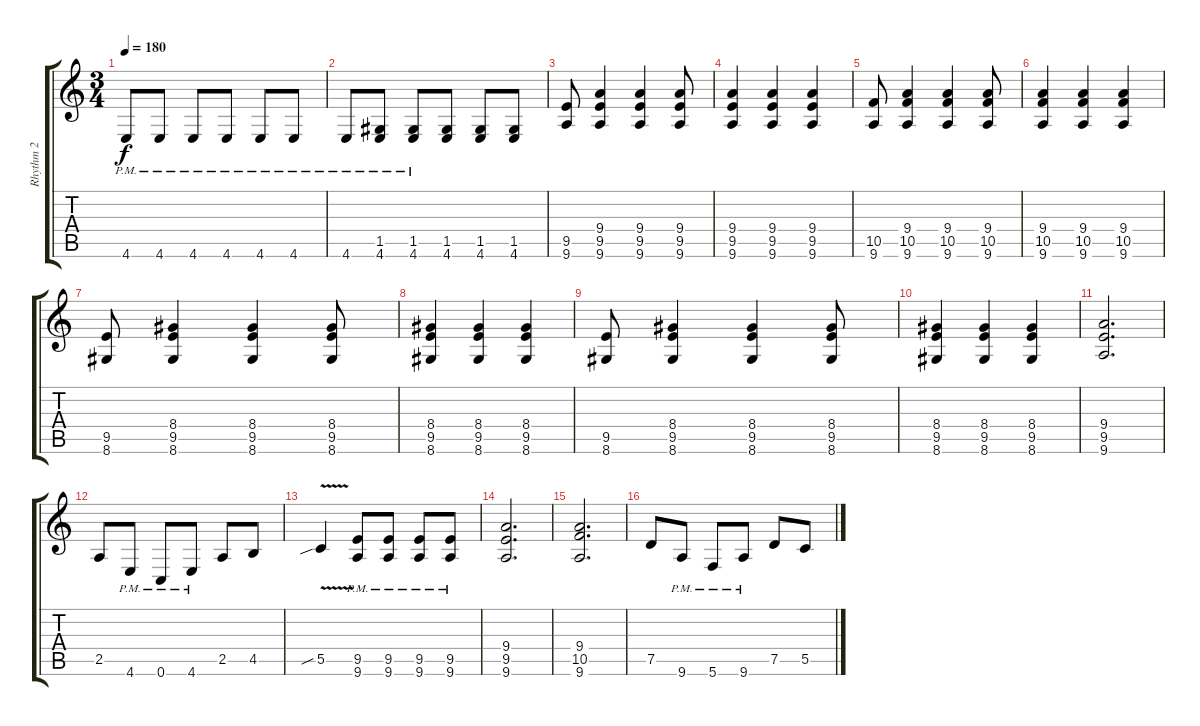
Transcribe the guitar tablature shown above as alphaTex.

\track ("Rhythm 2" "Rhythm 2") {instrument overdrivenguitar}
\staff {score tabs}
\tuning (D4 A3 F3 C3 G2 C2) {hide}
\ts (3 4)
\tempo 180
\clef g2
\ks c
4.6{pm}.8{dy f} 4.6{pm}.8 4.6{pm}.8 4.6{pm}.8 4.6{pm}.8 4.6{pm}.8 |
4.6{pm}.8 (1.5{pm} 4.6{pm}).8 (1.5{pm} 4.6{pm}).8 (1.5 4.6).8 (1.5 4.6).8 (1.5 4.6).8 |
(9.5 9.6).8 (9.4 9.5 9.6).4 (9.4 9.5 9.6).4 (9.4 9.5 9.6).8 |
(9.4 9.5 9.6).4 (9.4 9.5 9.6).4 (9.4 9.5 9.6).4 |
(10.5 9.6).8 (9.4 10.5 9.6).4 (9.4 10.5 9.6).4 (9.4 10.5 9.6).8 |
(9.4 10.5 9.6).4 (9.4 10.5 9.6).4 (9.4 10.5 9.6).4 |
(9.5 8.6).8 (8.4 9.5 8.6).4 (8.4 9.5 8.6).4 (8.4 9.5 8.6).8 |
(8.4 9.5 8.6).4 (8.4 9.5 8.6).4 (8.4 9.5 8.6).4 |
(9.5 8.6).8 (8.4 9.5 8.6).4 (8.4 9.5 8.6).4 (8.4 9.5 8.6).8 |
(8.4 9.5 8.6).4 (8.4 9.5 8.6).4 (8.4 9.5 8.6).4 |
(9.4 9.5 9.6).2{d} |
2.5.8 4.6{pm}.8 0.6{pm}.8 4.6{pm}.8 2.5.8 4.5.8 |
5.5{v sib}.4 (9.5{pm} 9.6{pm}).8 (9.5{pm} 9.6{pm}).8 (9.5{pm} 9.6{pm}).8 (9.5{pm} 9.6{pm}).8 |
(9.4 9.5 9.6).2{d} |
(9.4 10.5 9.6).2{d} |
7.5.8 9.6{pm}.8 5.6{pm}.8 9.6{pm}.8 7.5.8 5.5.8
